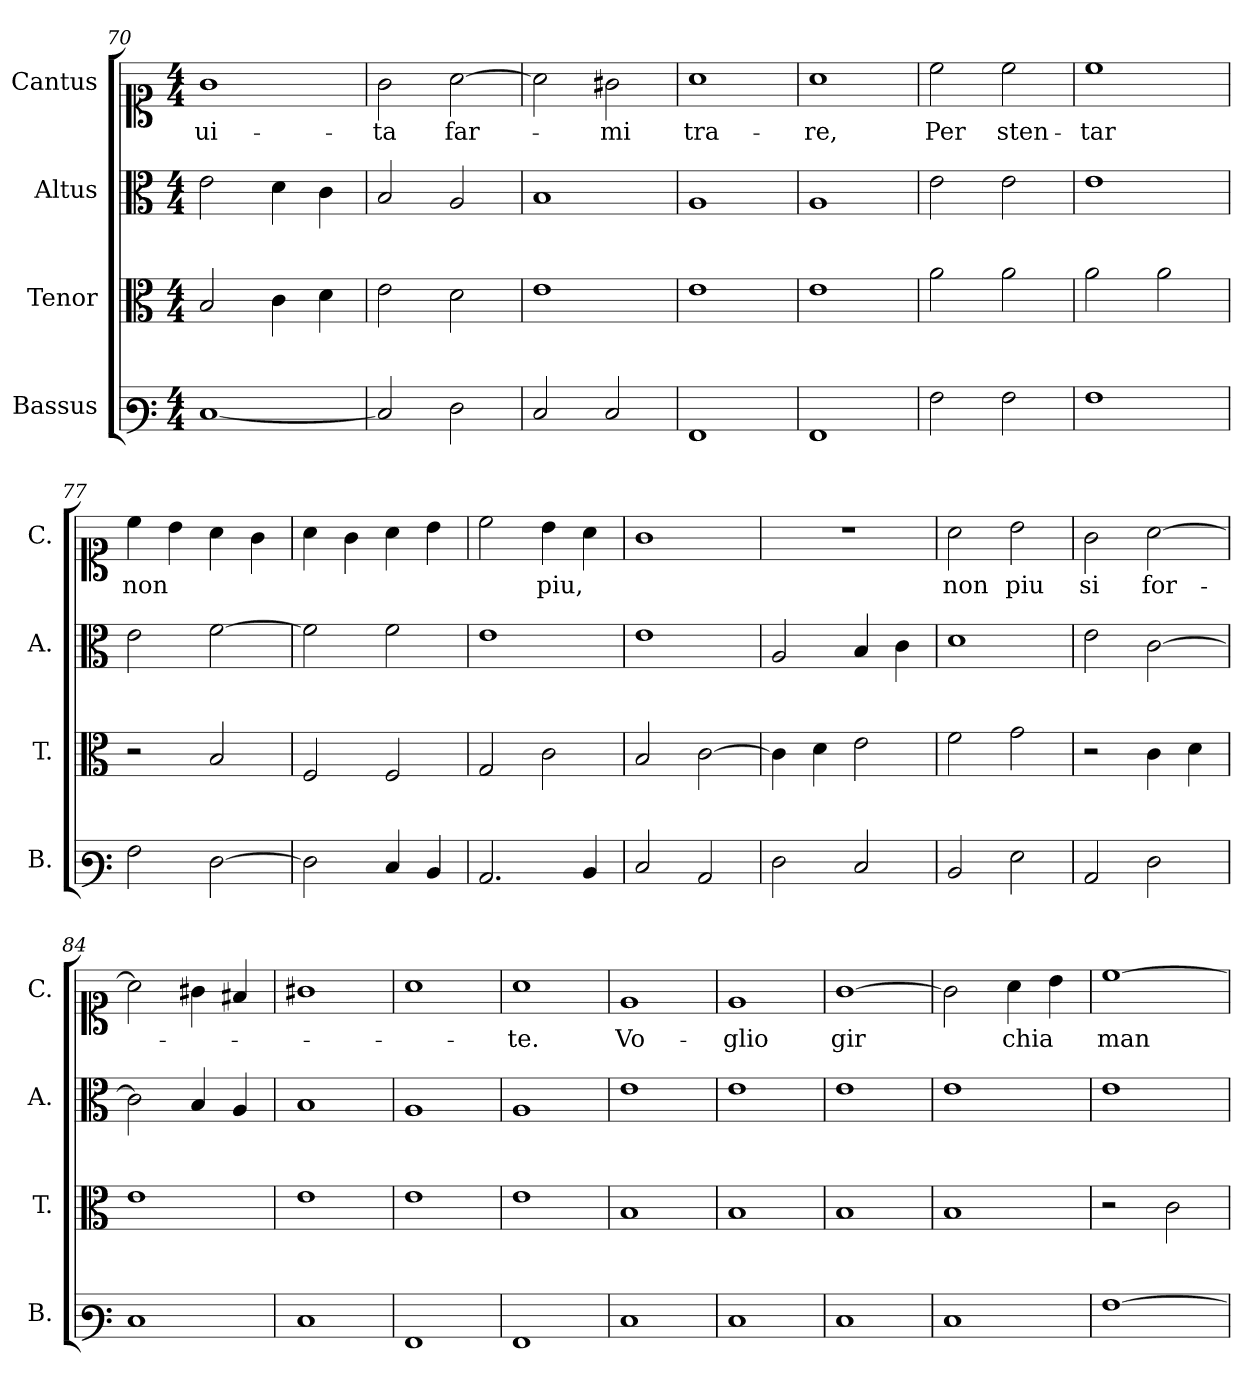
**kern	**kern	**kern	**kern	**text
*part4	*part3	*part2	*part1	*part1
*staff4	*staff3	*staff2	*staff1	*staff1
*I"Bassus	*I"Tenor	*I"Altus	*I"Cantus	*
*I'B.	*I'T.	*I'A.	*I'C.	*
*clefF3	*clefC3	*clefC3	*clefC1	*
*k[]	*k[]	*k[]	*k[]	*
*M4/4	*M4/4	*M4/4	*M4/4	*
=70	=70	=70	=70	=70
!	!	!	!	!LO:LY:b
[1E	2B/	2e\	1g	ui-
.	4c\	4d\	.	.
.	4d\	4c\	.	.
=71	=71	=71	=71	=71
!	!	!	!	!LO:LY:b
2E/]	2e\	2B/	2g\	-ta
!	!	!	!	!LO:LY:b
2F\	2d\	2A/	[2a\	far-
=72	=72	=72	=72	=72
2E/	1e	1B	2a\]	.
!	!	!	!	!LO:LY:b
2E/	.	.	2g#X\	-mi
=73	=73	=73	=73	=73
!	!	!	!	!LO:LY:b
1AA	1e	1A	1a	tra-
=74	=74	=74	=74	=74
!	!	!	!	!LO:LY:b
1AA	1e	1A	1a	-re,
!!LO:PB:g=z
=75	=75	=75	=75	=75
!	!	!	!	!LO:LY:b
2A\	2a\	2e\	2cc\	Per
!	!	!	!	!LO:LY:b
2A\	2a\	2e\	2cc\	sten-
=76	=76	=76	=76	=76
!	!	!	!	!LO:LY:b
1A	2a\	1e	1cc	-tar
.	2a\	.	.	.
=77	=77	=77	=77	=77
!	!	!	!	!LO:LY:b
2A\	2r	2e\	4cc\	non
.	.	.	4b\	.
[2F\	2B/	[2f\	4a\	.
.	.	.	4g\	.
=78	=78	=78	=78	=78
2F\]	2F/	2f\]	4a\	.
.	.	.	4g\	.
4E/	2F/	2f\	4a\	.
4D/	.	.	4b\	.
=79	=79	=79	=79	=79
2.C/	2G/	1e	2cc\	.
!	!	!	!	!LO:LY:b
.	2c\	.	4b\	piu,
4D/	.	.	4a\	.
=80	=80	=80	=80	=80
2E/	2B/	1e	1g	.
2C/	[2c\	.	.	.
=81	=81	=81	=81	=81
2F\	4c\]	2A/	1r	.
.	4d\	.	.	.
2E/	2e\	4B/	.	.
.	.	4c\	.	.
=82	=82	=82	=82	=82
!	!	!	!	!LO:LY:b
2D/	2f\	1d	2a\	non
!	!	!	!	!LO:LY:b
2G\	2g\	.	2b\	piu
=83	=83	=83	=83	=83
!	!	!	!	!LO:LY:b
2C/	2r	2e\	2g\	si
!	!	!	!	!LO:LY:b
2F\	4c\	[2c\	[2a\	for-
.	4d\	.	.	.
=84	=84	=84	=84	=84
1E	1e	2c\]	2a\]	.
.	.	4B/	4g#X\	.
.	.	4A/	4f#X/	.
=85	=85	=85	=85	=85
1E	1e	1B	1g#X	.
!!LO:LB:g=z
=86	=86	=86	=86	=86
1AA	1e	1A	1a	.
=87	=87	=87	=87	=87
!	!	!	!	!LO:LY:b
1AA	1e	1A	1a	-te.
=88	=88	=88	=88	=88
!	!	!	!	!LO:LY:b
1E	1B	1e	1e	Vo-
=89	=89	=89	=89	=89
!	!	!	!	!LO:LY:b
1E	1B	1e	1e	-glio
=90	=90	=90	=90	=90
!	!	!	!	!LO:LY:b
1E	1B	1e	[1g	gir
=91	=91	=91	=91	=91
1E	1B	1e	2g\]	.
!	!	!	!	!LO:LY:b
.	.	.	4a\	chia
.	.	.	4b\	.
=92	=92	=92	=92	=92
!	!	!	!	!LO:LY:b
[1A	2r	1e	[1cc	man-
.	2c\	.	.	.
=	=	=	=	=
*-	*-	*-	*-	*-
